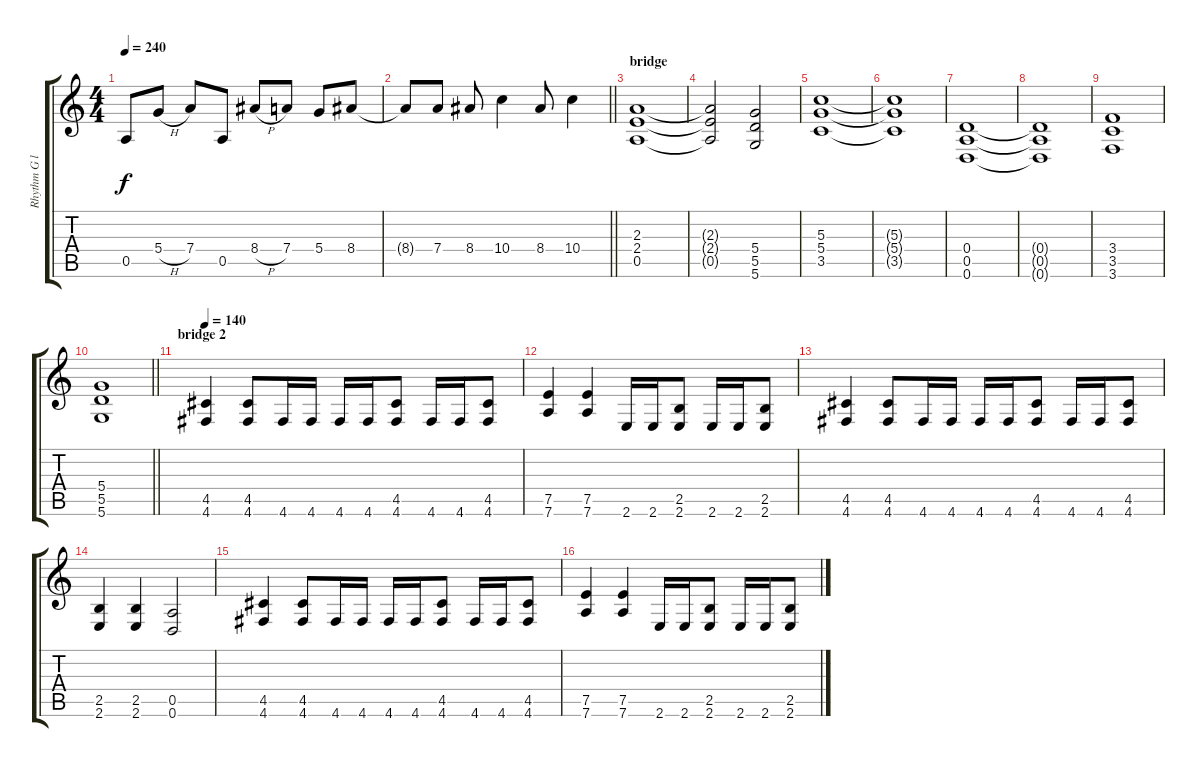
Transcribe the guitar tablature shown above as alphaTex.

\track ("Rhythm G left" "Rhythm G l") {instrument overdrivenguitar}
\staff {score tabs}
\tuning (E4 B3 G3 D3 A2 D2) {hide}
\ts (4 4)
\tempo 240
\clef g2
\ks c
0.5.8{dy f} 5.4{h}.8 7.4.8 0.5.8 8.4{h}.8 7.4.8 5.4.8 8.4.8 |
\barLineRight lightlight
8.4{t}.8 7.4.8 8.4.8 10.4.4 8.4.8 10.4.4 |
\section ("" "bridge")
(2.3 2.4 0.5).1 |
(2.3{t} 2.4{t} 0.5{t}).2 (5.4 5.5 5.6).2 |
(5.3 5.4 3.5).1 |
(5.3{t} 5.4{t} 3.5{t}).1 |
(0.4 0.5 0.6).1 |
(0.4{t} 0.5{t} 0.6{t}).1 |
(3.4 3.5 3.6).1 |
\barLineRight lightlight
(5.4 5.5 5.6).1 |
\section ("" "bridge 2")
\tempo 140
(4.5 4.6).4 (4.5 4.6).8 4.6.16 4.6.16 4.6.16 4.6.16 (4.5 4.6).8 4.6.16 4.6.16 (4.5 4.6).8 |
(7.5 7.6).4 (7.5 7.6).4 2.6.16 2.6.16 (2.5 2.6).8 2.6.16 2.6.16 (2.5 2.6).8 |
(4.5 4.6).4 (4.5 4.6).8 4.6.16 4.6.16 4.6.16 4.6.16 (4.5 4.6).8 4.6.16 4.6.16 (4.5 4.6).8 |
(2.5 2.6).4 (2.5 2.6).4 (0.5 0.6).2 |
(4.5 4.6).4 (4.5 4.6).8 4.6.16 4.6.16 4.6.16 4.6.16 (4.5 4.6).8 4.6.16 4.6.16 (4.5 4.6).8 |
(7.5 7.6).4 (7.5 7.6).4 2.6.16 2.6.16 (2.5 2.6).8 2.6.16 2.6.16 (2.5 2.6).8
